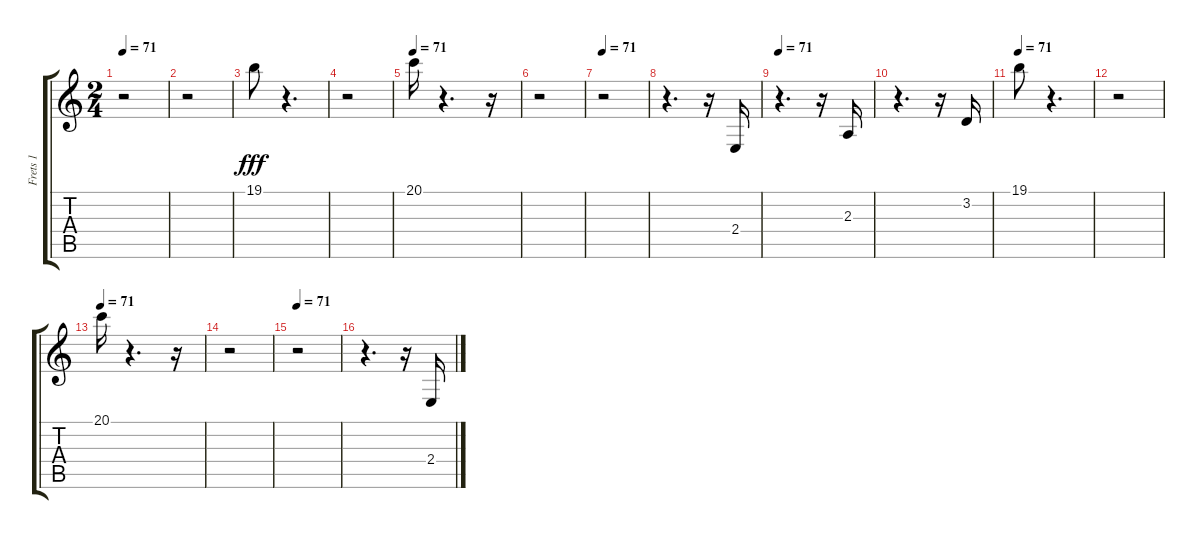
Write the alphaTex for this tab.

\track ("Frets 1" "Frets 1") {instrument guitarfretnoise}
\staff {score tabs}
\tuning (E4 B3 G3 D3 A2 E2) {hide}
\ts (2 4)
\tempo 71
\clef g2
\ks c
r.2{dy f} |
r.2 |
19.1.8{dy fff} r.4{d} |
r.2 |
\tempo 71
20.1.16 r.4{d} r.16 |
r.2 |
\tempo 71
r.2 |
r.4{d} r.16 2.4.16 |
\tempo 71
r.4{d} r.16 2.3.16 |
r.4{d} r.16 3.2.16 |
\tempo 71
19.1.8 r.4{d} |
r.2 |
\tempo 71
20.1.16 r.4{d} r.16 |
r.2 |
\tempo 71
r.2 |
r.4{d} r.16 2.4.16
